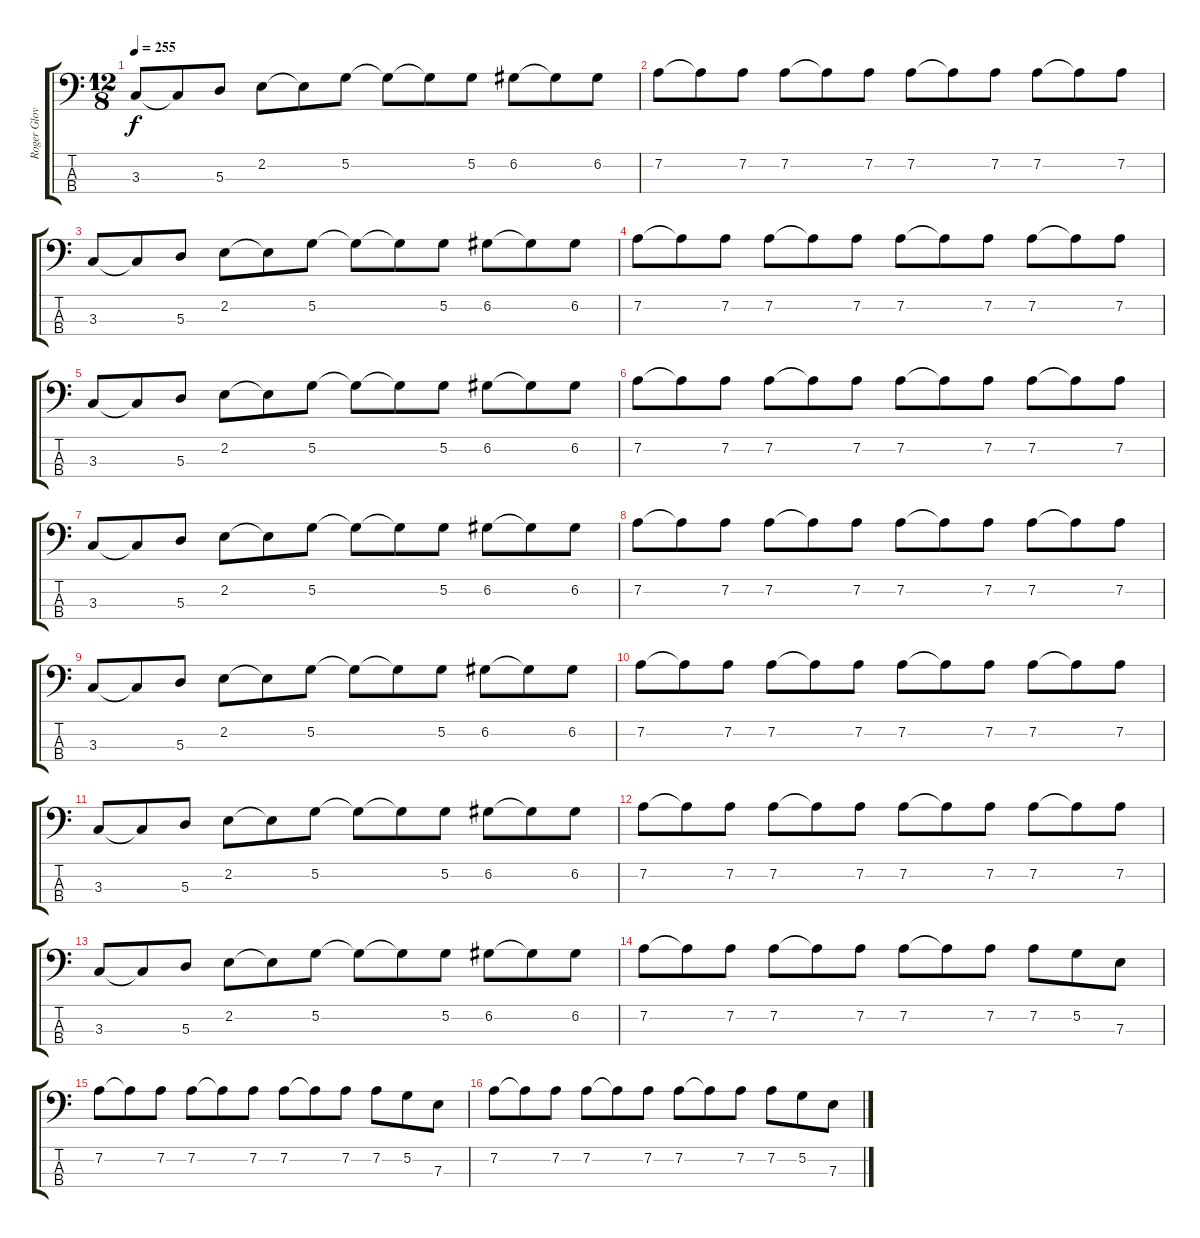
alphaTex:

\track ("Roger Glover" "Roger Glov") {instrument electricbassfinger}
\staff {score tabs}
\tuning (G2 D2 A1 E1) {hide}
\ts (12 8)
\tempo 255
\clef f4
\ks c
3.3.8{dy f} 3.3{t}.8 5.3.8 2.2.8 2.2{t}.8 5.2.8 5.2{t}.8 5.2{t}.8 5.2.8 6.2.8 6.2{t}.8 6.2.8 |
7.2.8 7.2{t}.8 7.2.8 7.2.8 7.2{t}.8 7.2.8 7.2.8 7.2{t}.8 7.2.8 7.2.8 7.2{t}.8 7.2.8 |
3.3.8 3.3{t}.8 5.3.8 2.2.8 2.2{t}.8 5.2.8 5.2{t}.8 5.2{t}.8 5.2.8 6.2.8 6.2{t}.8 6.2.8 |
7.2.8 7.2{t}.8 7.2.8 7.2.8 7.2{t}.8 7.2.8 7.2.8 7.2{t}.8 7.2.8 7.2.8 7.2{t}.8 7.2.8 |
3.3.8 3.3{t}.8 5.3.8 2.2.8 2.2{t}.8 5.2.8 5.2{t}.8 5.2{t}.8 5.2.8 6.2.8 6.2{t}.8 6.2.8 |
7.2.8 7.2{t}.8 7.2.8 7.2.8 7.2{t}.8 7.2.8 7.2.8 7.2{t}.8 7.2.8 7.2.8 7.2{t}.8 7.2.8 |
3.3.8 3.3{t}.8 5.3.8 2.2.8 2.2{t}.8 5.2.8 5.2{t}.8 5.2{t}.8 5.2.8 6.2.8 6.2{t}.8 6.2.8 |
7.2.8 7.2{t}.8 7.2.8 7.2.8 7.2{t}.8 7.2.8 7.2.8 7.2{t}.8 7.2.8 7.2.8 7.2{t}.8 7.2.8 |
3.3.8 3.3{t}.8 5.3.8 2.2.8 2.2{t}.8 5.2.8 5.2{t}.8 5.2{t}.8 5.2.8 6.2.8 6.2{t}.8 6.2.8 |
7.2.8 7.2{t}.8 7.2.8 7.2.8 7.2{t}.8 7.2.8 7.2.8 7.2{t}.8 7.2.8 7.2.8 7.2{t}.8 7.2.8 |
3.3.8 3.3{t}.8 5.3.8 2.2.8 2.2{t}.8 5.2.8 5.2{t}.8 5.2{t}.8 5.2.8 6.2.8 6.2{t}.8 6.2.8 |
7.2.8 7.2{t}.8 7.2.8 7.2.8 7.2{t}.8 7.2.8 7.2.8 7.2{t}.8 7.2.8 7.2.8 7.2{t}.8 7.2.8 |
3.3.8 3.3{t}.8 5.3.8 2.2.8 2.2{t}.8 5.2.8 5.2{t}.8 5.2{t}.8 5.2.8 6.2.8 6.2{t}.8 6.2.8 |
7.2.8 7.2{t}.8 7.2.8 7.2.8 7.2{t}.8 7.2.8 7.2.8 7.2{t}.8 7.2.8 7.2.8 5.2.8 7.3.8 |
7.2.8 7.2{t}.8 7.2.8 7.2.8 7.2{t}.8 7.2.8 7.2.8 7.2{t}.8 7.2.8 7.2.8 5.2.8 7.3.8 |
7.2.8 7.2{t}.8 7.2.8 7.2.8 7.2{t}.8 7.2.8 7.2.8 7.2{t}.8 7.2.8 7.2.8 5.2.8 7.3.8
